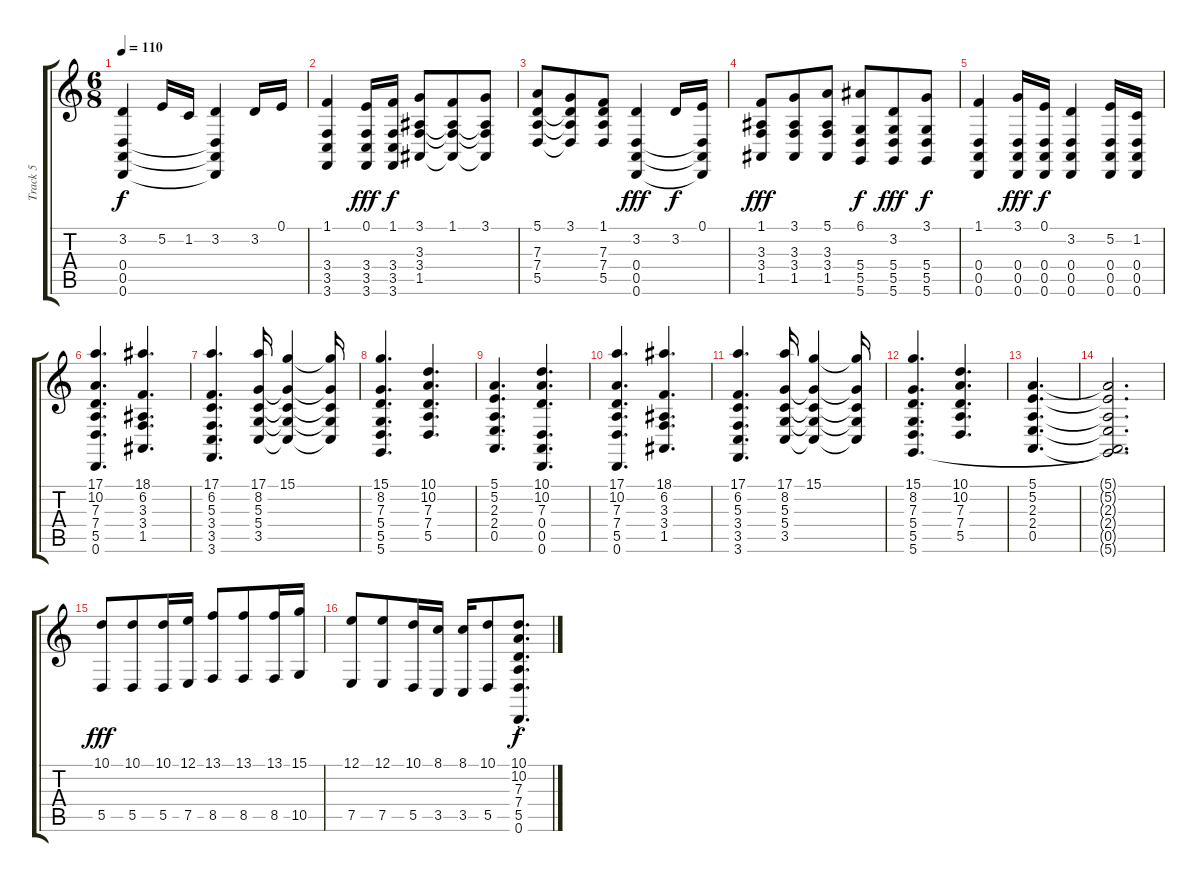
\track ("Track 5" "Track 5") {instrument stringensemble1}
\staff {score tabs}
\tuning (E4 B3 G3 D3 A2 D2) {hide}
\ts (6 8)
\tempo 110
\clef g2
\ks c
(3.2 0.4 0.5 0.6).4{dy f} 5.2.16 1.2.16 (3.2 0.4{t} 0.5{t} 0.6{t}).4 3.2.16 0.1.16 |
(1.1 3.4 3.5 3.6).4{volume 16} (0.1 3.4 3.5 3.6).16{dy fff} (1.1 3.4 3.5 3.6).16{dy f} (3.1 3.3 3.4 1.5).8 (1.1 3.3{t} 3.4{t} 1.5{t}).8 (3.1 3.3{t} 3.4{t} 1.5{t}).8 |
(5.1 7.3 7.4 5.5).8 (3.1 7.3{t} 7.4{t} 5.5{t}).8 (1.1 7.3 7.4 5.5).8 (3.2 0.4 0.5 0.6).4{dy fff} 3.2.16{dy f} (0.1 0.4{t} 0.5{t} 0.6{t}).16 |
(1.1 3.3 3.4 1.5).8{dy fff} (3.1 3.3 3.4 1.5).8 (5.1 3.3 3.4 1.5).8 (6.1 5.4 5.5 5.6).8{dy f} (3.2 5.4 5.5 5.6).8{dy fff} (3.1 5.4 5.5 5.6).8{dy f} |
(1.1 0.4 0.5 0.6).4 (3.1 0.4 0.5 0.6).16{dy fff} (0.1 0.4 0.5 0.6).16{dy f} (3.2 0.4 0.5 0.6).4 (5.2 0.4 0.5 0.6).16 (1.2 0.4 0.5 0.6).16 |
(17.1 10.2 7.3 7.4 5.5 0.6).4{d} (18.1 6.2 3.3 3.4 1.5).4{d} |
(17.1 6.2 5.3 3.4 3.5 3.6).4{d} (17.1 8.2 5.3 5.4 3.5).16 (15.1 8.2{t} 5.3{t} 5.4{t} 3.5{t}).4 (15.1{t} 8.2{t} 5.3{t} 5.4{t} 3.5{t}).16 |
(15.1 8.2 7.3 5.4 5.5 5.6).4{d} (10.1 10.2 7.3 7.4 5.5).4{d} |
(5.1 5.2 2.3 2.4 0.5).4{d} (10.1 10.2 7.3 0.4 0.5 0.6).4{d} |
(17.1 10.2 7.3 7.4 5.5 0.6).4{d} (18.1 6.2 3.3 3.4 1.5).4{d} |
(17.1 6.2 5.3 3.4 3.5 3.6).4{d} (17.1 8.2 5.3 5.4 3.5).16 (15.1 8.2{t} 5.3{t} 5.4{t} 3.5{t}).4 (15.1{t} 8.2{t} 5.3{t} 5.4{t} 3.5{t}).16 |
(15.1 8.2 7.3 5.4 5.5 5.6).4{d} (10.1 10.2 7.3 7.4 5.5).4{d} |
(5.1 5.2 2.3 2.4 0.5).4{d} |
(5.1{t} 5.2{t} 2.3{t} 2.4{t} 0.5{t} 5.6{t}).2{d} |
(10.1 5.5).8{dy fff} (10.1 5.5).8 (10.1 5.5).16 (12.1 7.5).16 (13.1 8.5).8 (13.1 8.5).8 (13.1 8.5).16 (15.1 10.5).16 |
(12.1 7.5).8 (12.1 7.5).8 (10.1 5.5).16 (8.1 3.5).16 (8.1 3.5).16 (10.1 5.5).8 (10.1{st} 10.2{st} 7.3{st} 7.4{st} 5.5{st} 0.6{st}).8{d dy f}
